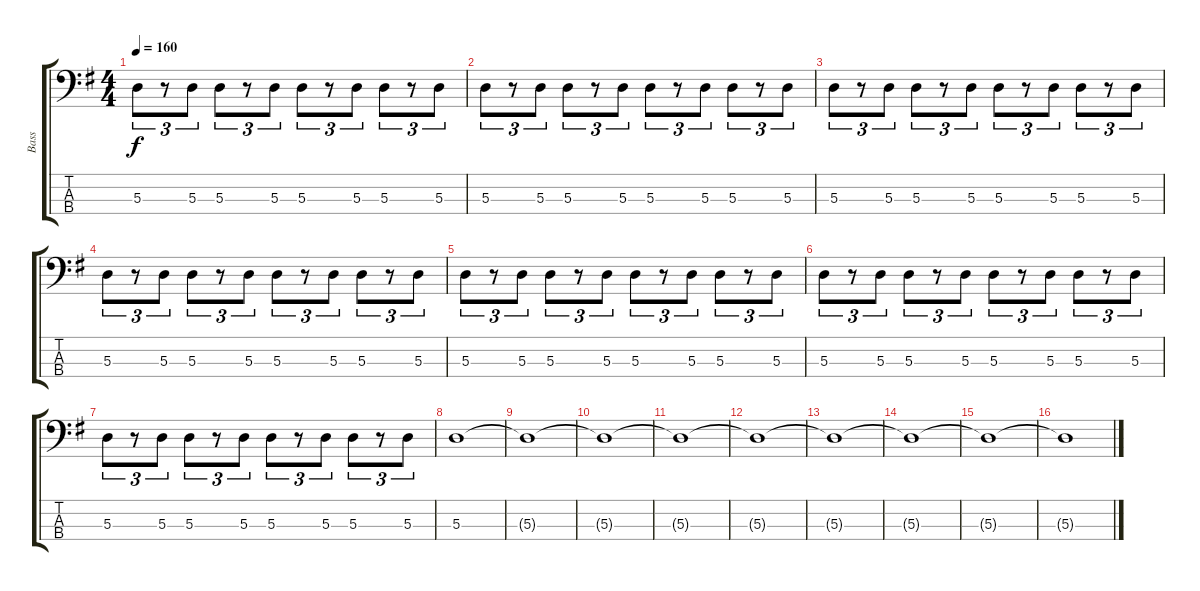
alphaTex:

\track ("Bass" "Bass") {instrument electricbasspick}
\staff {score tabs}
\tuning (G2 D2 A1 E1) {hide}
\ts (4 4)
\tempo 160
\clef f4
\ks g
5.3.8{tu (3 2) dy f} r.8{tu (3 2)} 5.3.8{tu (3 2)} 5.3.8{tu (3 2)} r.8{tu (3 2)} 5.3.8{tu (3 2)} 5.3.8{tu (3 2)} r.8{tu (3 2)} 5.3.8{tu (3 2)} 5.3.8{tu (3 2)} r.8{tu (3 2)} 5.3.8{tu (3 2)} |
5.3.8{tu (3 2)} r.8{tu (3 2)} 5.3.8{tu (3 2)} 5.3.8{tu (3 2)} r.8{tu (3 2)} 5.3.8{tu (3 2)} 5.3.8{tu (3 2)} r.8{tu (3 2)} 5.3.8{tu (3 2)} 5.3.8{tu (3 2)} r.8{tu (3 2)} 5.3.8{tu (3 2)} |
5.3.8{tu (3 2)} r.8{tu (3 2)} 5.3.8{tu (3 2)} 5.3.8{tu (3 2)} r.8{tu (3 2)} 5.3.8{tu (3 2)} 5.3.8{tu (3 2)} r.8{tu (3 2)} 5.3.8{tu (3 2)} 5.3.8{tu (3 2)} r.8{tu (3 2)} 5.3.8{tu (3 2)} |
5.3.8{tu (3 2)} r.8{tu (3 2)} 5.3.8{tu (3 2)} 5.3.8{tu (3 2)} r.8{tu (3 2)} 5.3.8{tu (3 2)} 5.3.8{tu (3 2)} r.8{tu (3 2)} 5.3.8{tu (3 2)} 5.3.8{tu (3 2)} r.8{tu (3 2)} 5.3.8{tu (3 2)} |
5.3.8{tu (3 2)} r.8{tu (3 2)} 5.3.8{tu (3 2)} 5.3.8{tu (3 2)} r.8{tu (3 2)} 5.3.8{tu (3 2)} 5.3.8{tu (3 2)} r.8{tu (3 2)} 5.3.8{tu (3 2)} 5.3.8{tu (3 2)} r.8{tu (3 2)} 5.3.8{tu (3 2)} |
5.3.8{tu (3 2)} r.8{tu (3 2)} 5.3.8{tu (3 2)} 5.3.8{tu (3 2)} r.8{tu (3 2)} 5.3.8{tu (3 2)} 5.3.8{tu (3 2)} r.8{tu (3 2)} 5.3.8{tu (3 2)} 5.3.8{tu (3 2)} r.8{tu (3 2)} 5.3.8{tu (3 2)} |
5.3.8{tu (3 2)} r.8{tu (3 2)} 5.3.8{tu (3 2)} 5.3.8{tu (3 2)} r.8{tu (3 2)} 5.3.8{tu (3 2)} 5.3.8{tu (3 2)} r.8{tu (3 2)} 5.3.8{tu (3 2)} 5.3.8{tu (3 2)} r.8{tu (3 2)} 5.3.8{tu (3 2)} |
5.3.1 |
5.3{t}.1 |
5.3{t}.1 |
5.3{t}.1 |
5.3{t}.1 |
5.3{t}.1 |
5.3{t}.1 |
5.3{t}.1 |
5.3{t}.1
